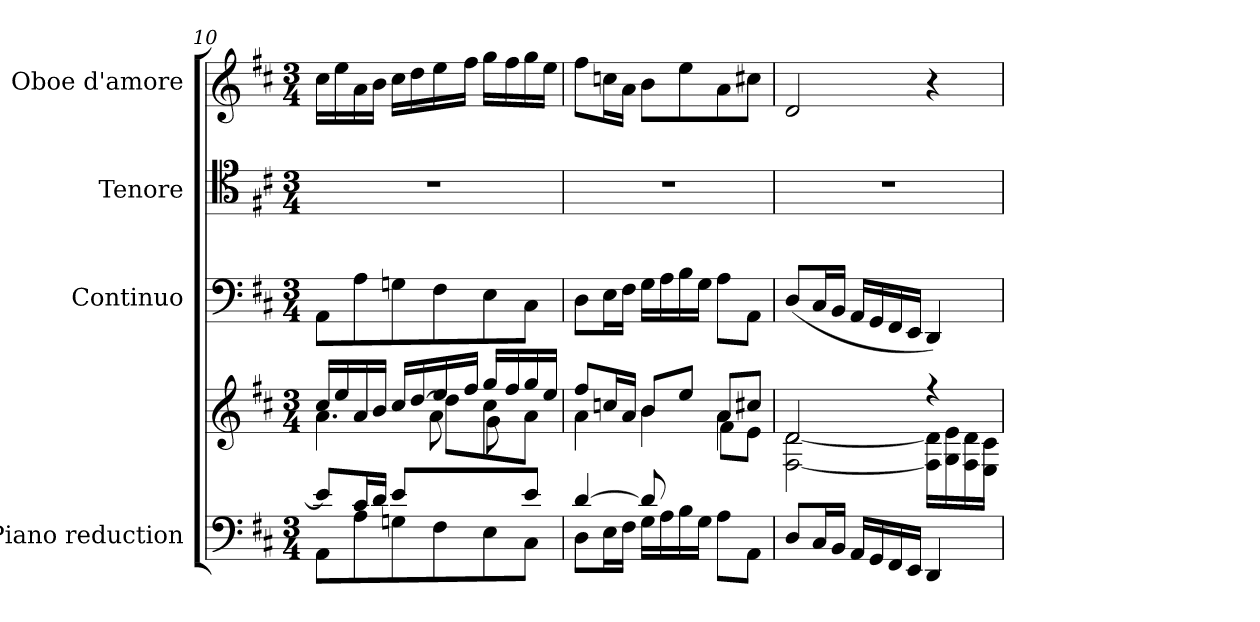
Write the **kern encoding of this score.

**kern	**kern	**kern	**kern	**kern
*part4	*part4	*part3	*part2	*part1
*staff5	*staff4	*staff3	*staff2	*staff1
*I"Piano reduction	*	*I"Continuo	*I"Tenore	*I"Oboe d'amore
*I'Pno	*	*	*	*I'Ob
!!LO:LB:g=z
*clefF4	*clefG2	*clefF4	*clefC4	*clefG2
*k[f#c#]	*k[f#c#]	*k[f#c#]	*k[f#c#]	*k[f#c#]
*M3/4	*M3/4	*M3/4	*M3/4	*M3/4
=10	=10	=10	=10	=10
*^	*^	*	*	*
*	*	*	*^	*	*	*
8e/L]	8AA\L	16cc#/LL	4.a\	4.ryy	8AA\L	2.r	16cc#\LL
.	.	16ee/	.	.	.	.	16ee\
16c#/L	8A\	16a/	.	.	8A\	.	16a\
16d/JJ	.	16b/JJ	.	.	.	.	16b\JJ
8e/L	8Gn\	16cc#/LL	.	.	8Gn\	.	16cc#\LL
.	.	[16dd/	.	.	.	.	16dd\
4ryy	8F#\	16ee/	8dd\L]	8a\	8F#\	.	16ee\
.	.	16ff#/JJ	.	.	.	.	16ff#\JJ
.	8E\	16gg/LL	8cc#\	8g\	8E\	.	16gg\LL
.	.	16ff#/	.	.	.	.	16ff#\
8e/J	8C#\J	16gg/	8a\J	8ryy	8C#\J	.	16gg\
.	.	16ee/JJ	.	.	.	.	16ee\JJ
=11	=11	=11	=11	=11	=11	=11	=11
[4d/	8D\L	8ff#/L	4a\	4.ryy	8D\L	2.r	8ff#\L
.	16E\L	16ccn/L	.	.	16E\L	.	16ccn\L
.	16F#\JJ	16a/JJ	.	.	16F#\JJ	.	16a\JJ
8d/L]	16G\LL	8b/L	4b\	.	16G\LL	.	8b\L
.	16A\	.	.	.	16A\	.	.
4.ryy	16B\	8ee/J	.	8g\J	16B\	.	8ee\
.	16G\JJ	.	.	.	16G\JJ	.	.
.	8A\L	8a/L	4a\	8f#\L	8A\L	.	8a\
.	8AA\J	8cc#X/J	.	8e\J	8AA\J	.	8cc#X\J
*v	*v	*	*	*	*	*	*
*	*	*v	*v	*	*	*
=12	=12	=12	=12	=12	=12
8D/L	2d/	[2F#\ [2d\	(<8D/L	2.r	2d/
16C#/L	.	.	16C#/L	.	.
16BB/JJ	.	.	16BB/JJ	.	.
16AA/LL	.	.	16AA/LL	.	.
16GG/	.	.	16GG/	.	.
16FF#/	.	.	16FF#/	.	.
16EE/JJ	.	.	16EE/JJ	.	.
4DD/	4r	16F#\] 16d\]LL	4DD/)	.	4r
.	.	16G\ 16e\	.	.	.
.	.	16F#\ 16d\	.	.	.
.	.	16E\ 16c#\JJ	.	.	.
*	*v	*v	*	*	*
=	=	=	=	=
*-	*-	*-	*-	*-
